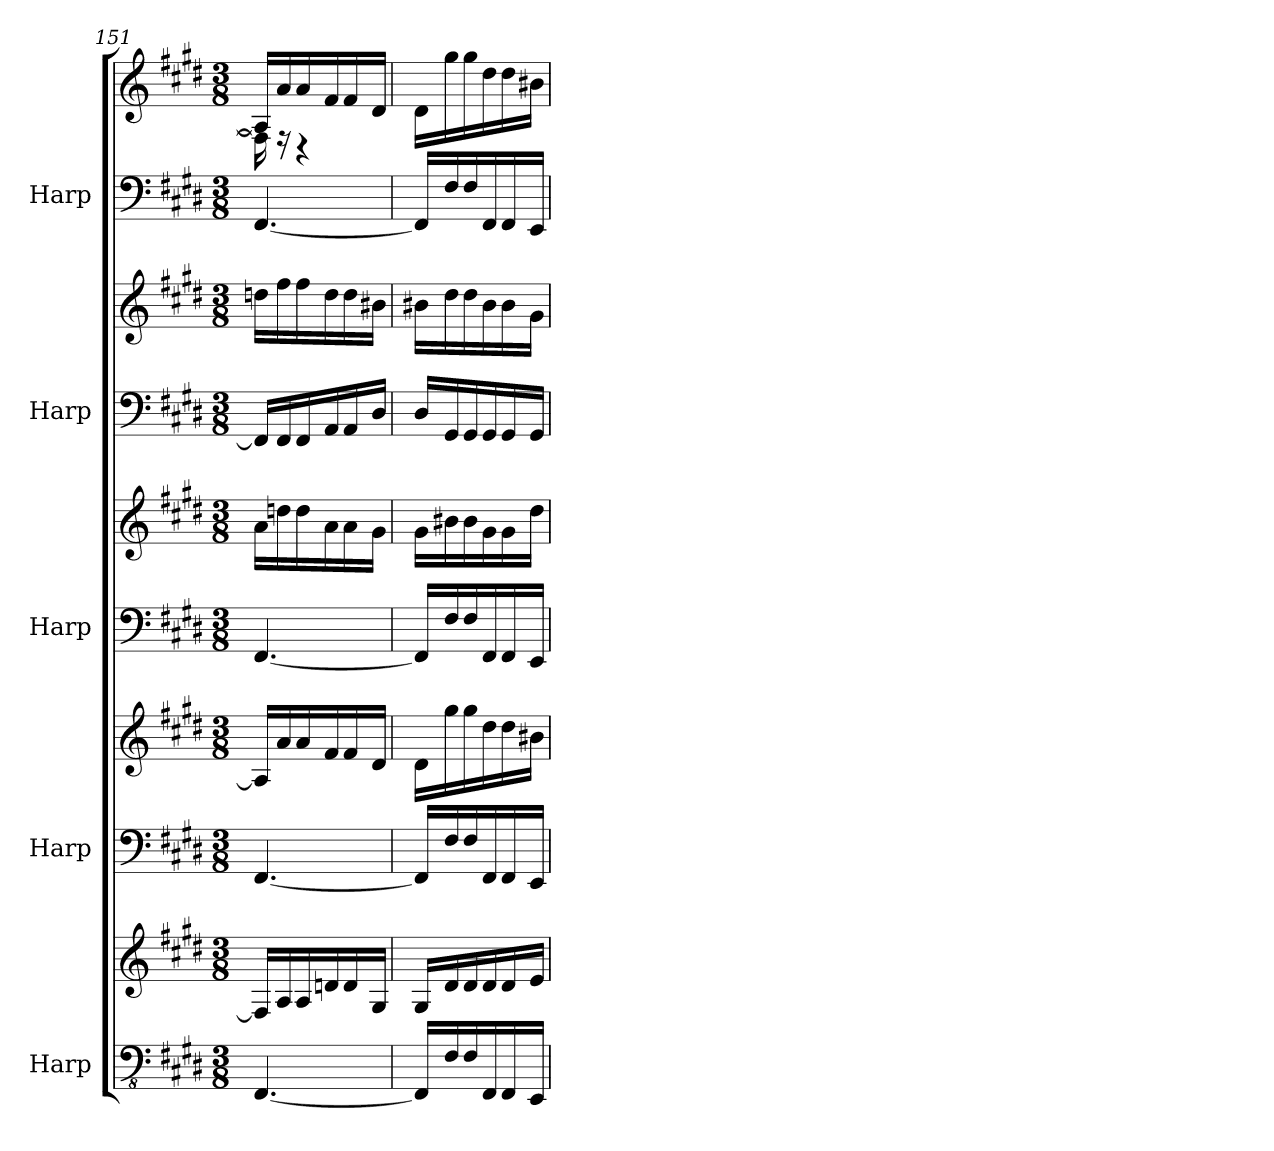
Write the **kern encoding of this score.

**kern	**kern	**kern	**kern	**kern	**kern	**kern	**kern	**kern	**kern
*part5	*part5	*part4	*part4	*part3	*part3	*part2	*part2	*part1	*part1
*staff10	*staff9	*staff8	*staff7	*staff6	*staff5	*staff4	*staff3	*staff2	*staff1
*I"Harp	*	*I"Harp	*	*I"Harp	*	*I"Harp	*	*I"Harp	*
*I'Hp	*	*I'Hp	*	*I'Hp	*	*I'Hp	*	*I'Hp	*
*clefFv4	*clefG2	*clefF4	*clefG2	*clefF4	*clefG2	*clefF4	*clefG2	*clefF4	*clefG2
*k[f#c#g#d#]	*k[f#c#g#d#]	*k[f#c#g#d#]	*k[f#c#g#d#]	*k[f#c#g#d#]	*k[f#c#g#d#]	*k[f#c#g#d#]	*k[f#c#g#d#]	*k[f#c#g#d#]	*k[f#c#g#d#]
*M3/8	*M3/8	*M3/8	*M3/8	*M3/8	*M3/8	*M3/8	*M3/8	*M3/8	*M3/8
=151	=151	=151	=151	=151	=151	=151	=151	=151	=151
*	*	*	*	*	*	*	*	*	*^
[4.FFF#/	16F#/LL]	[4.FF#/	16A/LL]	[4.FF#/	16a\LL	16FF#/LL]	16ddn\LL	[4.FF#/	16A/LL]	16F#\]
.	16A/	.	16a/	.	16ddn\	16FF#/	16ff#\	.	16a/	16rF
.	16A/	.	16a/	.	16dd\	16FF#/	16ff#\	.	16a/	4rD
.	16dn/	.	16f#/	.	16a\	16AA/	16dd\	.	16f#/	.
.	16d/	.	16f#/	.	16a\	16AA/	16dd\	.	16f#/	.
.	16G#/JJ	.	16d#/JJ	.	16g#\JJ	16D#/JJ	16b#X\JJ	.	16d#/JJ	.
*	*	*	*	*	*	*	*	*	*v	*v
!!LO:PB:g=z
=152	=152	=152	=152	=152	=152	=152	=152	=152	=152
16FFF#/LL]	16G#/LL	16FF#/LL]	16d#\LL	16FF#/LL]	16g#\LL	16D#/LL	16b#X\LL	16FF#/LL]	16d#\LL
16FF#/	16d#/	16F#/	16gg#\	16F#/	16b#X\	16GG#/	16dd#\	16F#/	16gg#\
16FF#/	16d#/	16F#/	16gg#\	16F#/	16b#\	16GG#/	16dd#\	16F#/	16gg#\
16FFF#/	16d#/	16FF#/	16dd#\	16FF#/	16g#\	16GG#/	16b#\	16FF#/	16dd#\
16FFF#/	16d#/	16FF#/	16dd#\	16FF#/	16g#\	16GG#/	16b#\	16FF#/	16dd#\
16EEE/JJ	16e/JJ	16EE/JJ	16b#X\JJ	16EE/JJ	16dd#\JJ	16GG#/JJ	16g#\JJ	16EE/JJ	16b#X\JJ
=	=	=	=	=	=	=	=	=	=
*-	*-	*-	*-	*-	*-	*-	*-	*-	*-
